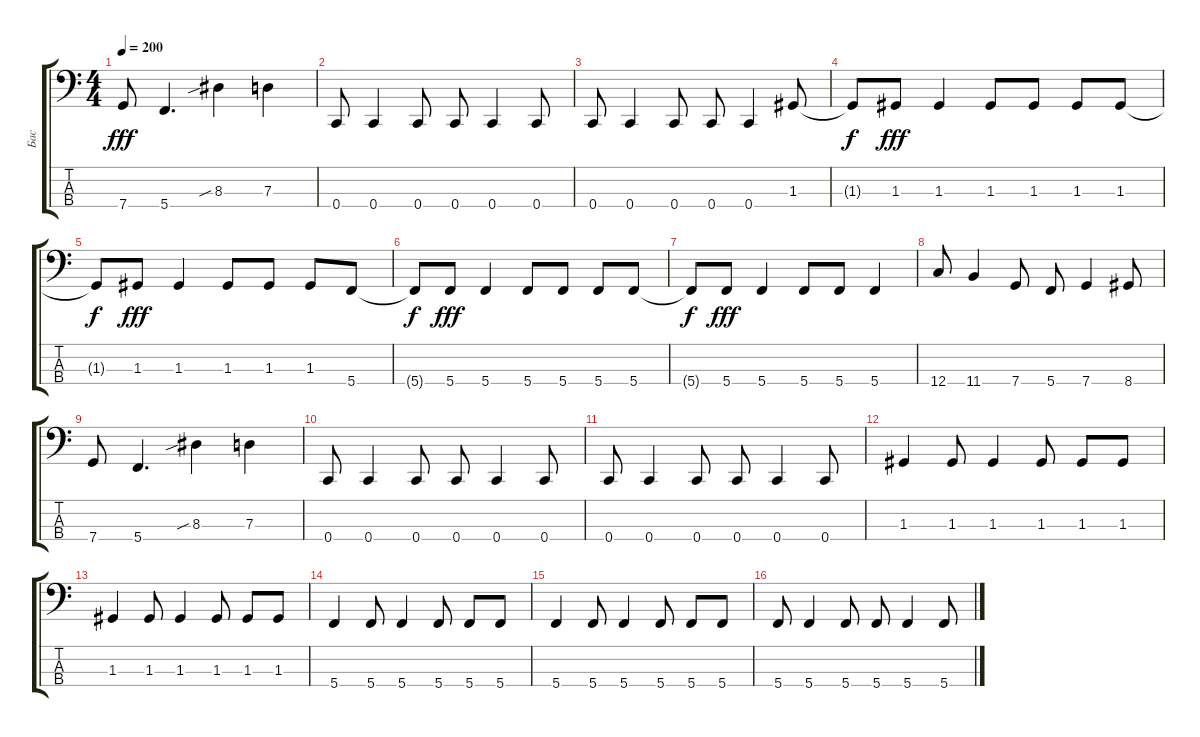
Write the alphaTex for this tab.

\track ("Бас" "Бас") {instrument electricbasspick}
\staff {score tabs}
\tuning (F2 C2 G1 C1) {hide}
\ts (4 4)
\tempo 200
\clef f4
\ks c
7.4.8{dy fff} 5.4.4{d} 8.3{sib}.4 7.3.4 |
0.4.8 0.4.4 0.4.8 0.4.8 0.4.4 0.4.8 |
0.4.8 0.4.4 0.4.8 0.4.8 0.4.4 1.3.8 |
1.3{t}.8{dy f} 1.3.8{dy fff} 1.3.4 1.3.8 1.3.8 1.3.8 1.3.8 |
1.3{t}.8{dy f} 1.3.8{dy fff} 1.3.4 1.3.8 1.3.8 1.3.8 5.4.8 |
5.4{t}.8{dy f} 5.4.8{dy fff} 5.4.4 5.4.8 5.4.8 5.4.8 5.4.8 |
5.4{t}.8{dy f} 5.4.8{dy fff} 5.4.4 5.4.8 5.4.8 5.4.4 |
12.4.8 11.4.4 7.4.8 5.4.8 7.4.4 8.4.8 |
7.4.8 5.4.4{d} 8.3{sib}.4 7.3.4 |
0.4.8 0.4.4 0.4.8 0.4.8 0.4.4 0.4.8 |
0.4.8 0.4.4 0.4.8 0.4.8 0.4.4 0.4.8 |
1.3.4 1.3.8 1.3.4 1.3.8 1.3.8 1.3.8 |
1.3.4 1.3.8 1.3.4 1.3.8 1.3.8 1.3.8 |
5.4.4 5.4.8 5.4.4 5.4.8 5.4.8 5.4.8 |
5.4.4 5.4.8 5.4.4 5.4.8 5.4.8 5.4.8 |
5.4.8 5.4.4 5.4.8 5.4.8 5.4.4 5.4.8
